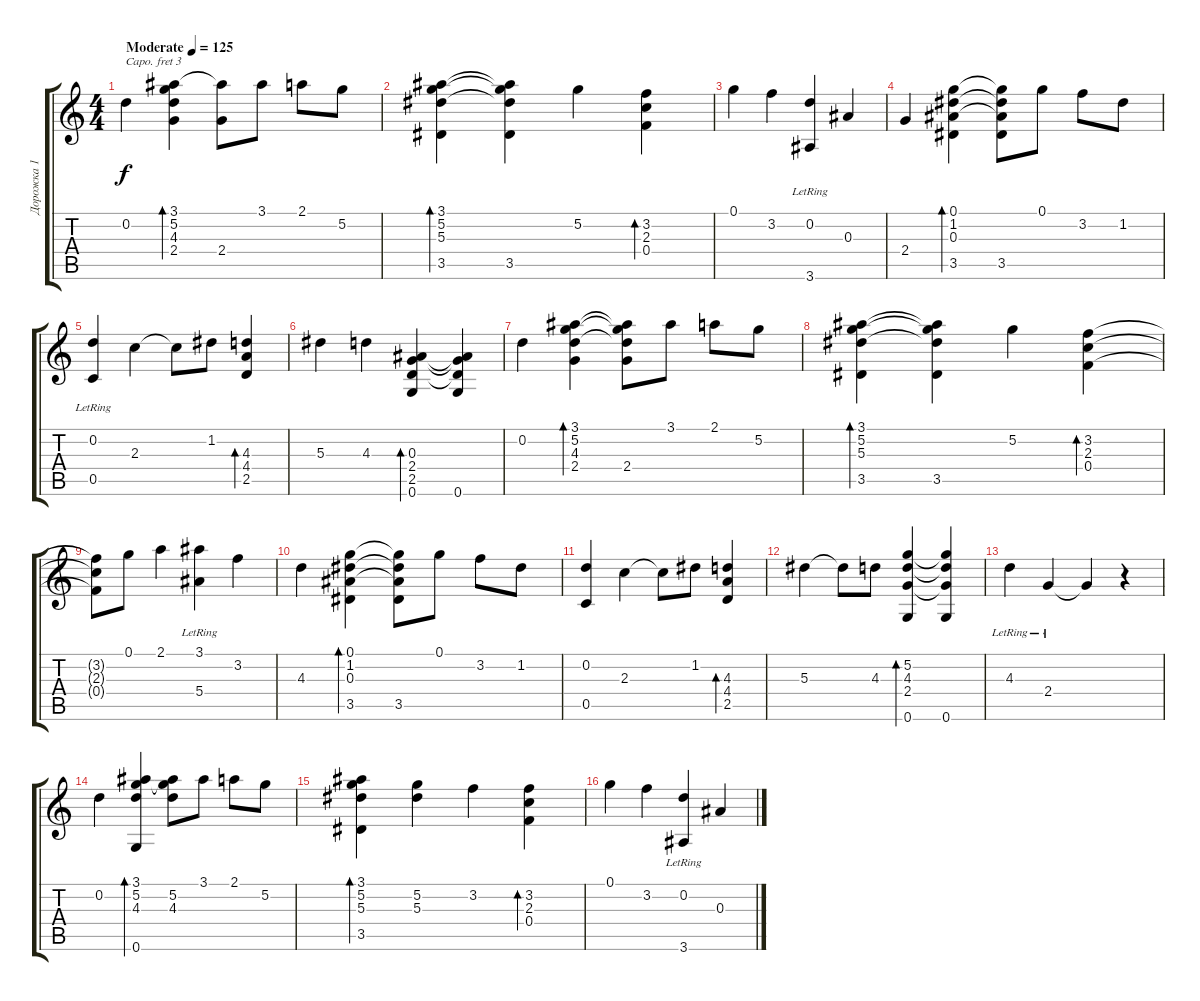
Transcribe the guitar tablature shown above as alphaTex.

\track ("Дорожка 1" "Дорожка 1") {instrument acousticguitarsteel}
\staff {score tabs}
\capo 3
\tuning (E4 B3 G3 D3 A2 E2) {hide}
\ts (4 4)
\tempo (125 "Moderate")
\clef g2
\ks c
0.2.4{dy f instrument acousticguitarsteel} (3.1 5.2 4.3 2.4).4{bd 120} (3.1{t} 2.4).8 3.1.8 2.1.8 5.2.8 |
(3.1 5.2 5.3 3.5).4{bd 120} (3.1{t} 5.2{t} 5.3{t} 3.5).4 5.2.4 (3.2 2.3 0.4).4{bd 120} |
0.1.4 3.2.4 (0.2 3.6{lr}).4 0.3.4 |
2.4.4 (0.1 1.2 0.3 3.5).4{bd 120} (0.1{t} 1.2{t} 0.3{t} 3.5).8 0.1.8 3.2.8 1.2.8 |
(0.2 0.5{lr}).4 2.3.4 2.3{t}.8 1.2.8 (4.3 4.4 2.5).4{bd 120} |
5.3.4 4.3.4 (0.3 2.4 2.5 0.6).4{bd 120} (0.3{t} 2.4{t} 2.5{t} 0.6).4 |
0.2.4 (3.1 5.2 4.3 2.4).4{bd 120} (3.1{t} 5.2{t} 4.3{t} 2.4).8 3.1.8 2.1.8 5.2.8 |
(3.1 5.2 5.3 3.5).4{bd 120} (3.1{t} 5.2{t} 5.3{t} 3.5).4 5.2.4 (3.2 2.3 0.4).4{bd 120} |
(3.2{t} 2.3{t} 0.4{t}).8 0.1.8 2.1.4 (3.1 5.4{lr}).4 3.2.4 |
4.3.4 (0.1 1.2 0.3 3.5).4{bd 120} (0.1{t} 1.2{t} 0.3{t} 3.5).8 0.1.8 3.2.8 1.2.8 |
(0.2 0.5).4 2.3.4 2.3{t}.8 1.2.8 (4.3 4.4 2.5).4{bd 120} |
5.3.4 5.3{t}.8 4.3.8 (5.2 4.3 2.4 0.6).4{bd 120} (5.2{t} 4.3{t} 2.4{t} 0.6).4 |
4.3{lr}.4 2.4{lr}.4 2.4{t}.4 r.4 |
0.2.4 (3.1 5.2 4.3 0.6).4{bd 120} (3.1{t} 5.2 4.3).8 3.1.8 2.1.8 5.2.8 |
(3.1 5.2 5.3 3.5).4{bd 120} (5.2 5.3).4 3.2.4 (3.2 2.3 0.4).4{bd 120} |
0.1.4 3.2.4 (0.2 3.6{lr}).4 0.3.4
